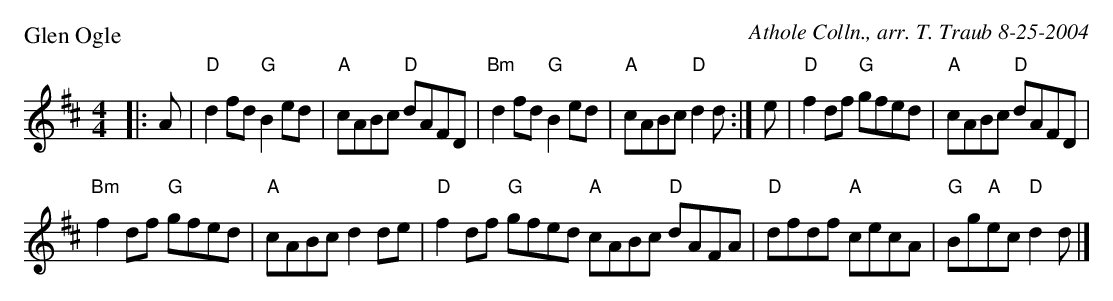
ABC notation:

X:1
P: Glen Ogle
C: Athole Colln., arr. T. Traub 8-25-2004
M: 4/4
L: 1/8
K: D
|: A|"D"d2 fd "G"B2 ed|"A"cABc "D"dAFD|"Bm"d2 fd "G"B2 ed|"A"cABc "D"d2 d:| e |"D"f2 df "G"gfed|"A"cABc "D"dAFD|
"Bm"f2 df "G"gfed|"A"cABc d2 de|"D"f2 df "G"gfed "A"cABc "D"dAFA|"D"dfdf "A"cecA|"G"Bg"A"ec "D"d2 d |]
